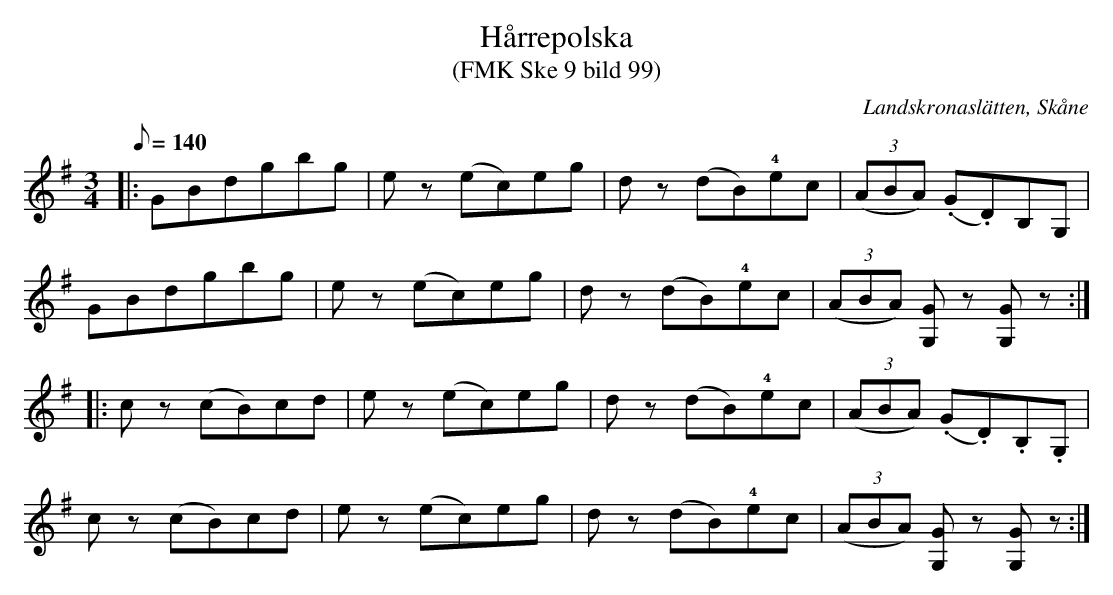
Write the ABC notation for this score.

X:1
T:Hårrepolska
T:(FMK Ske 9 bild 99)
O:Landskronaslätten, Skåne
M:3/4
L:1/8
Q:140
K:G
|: GBdgbg | ez (ec)eg | dz (dB)!4!ec | (3(ABA) (.G.D)B,G, |
 GBdgbg | ez (ec)eg | dz (dB!4!)ec | (3(ABA) [GG,]z [GG,]z ::
 cz (cB)cd | ez (ec)eg | dz (dB)!4!ec | (3(ABA) (.G.D).B,.G,  |
 cz (cB)cd | ez (ec)eg | dz (dB)!4!ec | (3(ABA)  [GG,]z [GG,]z  :|
